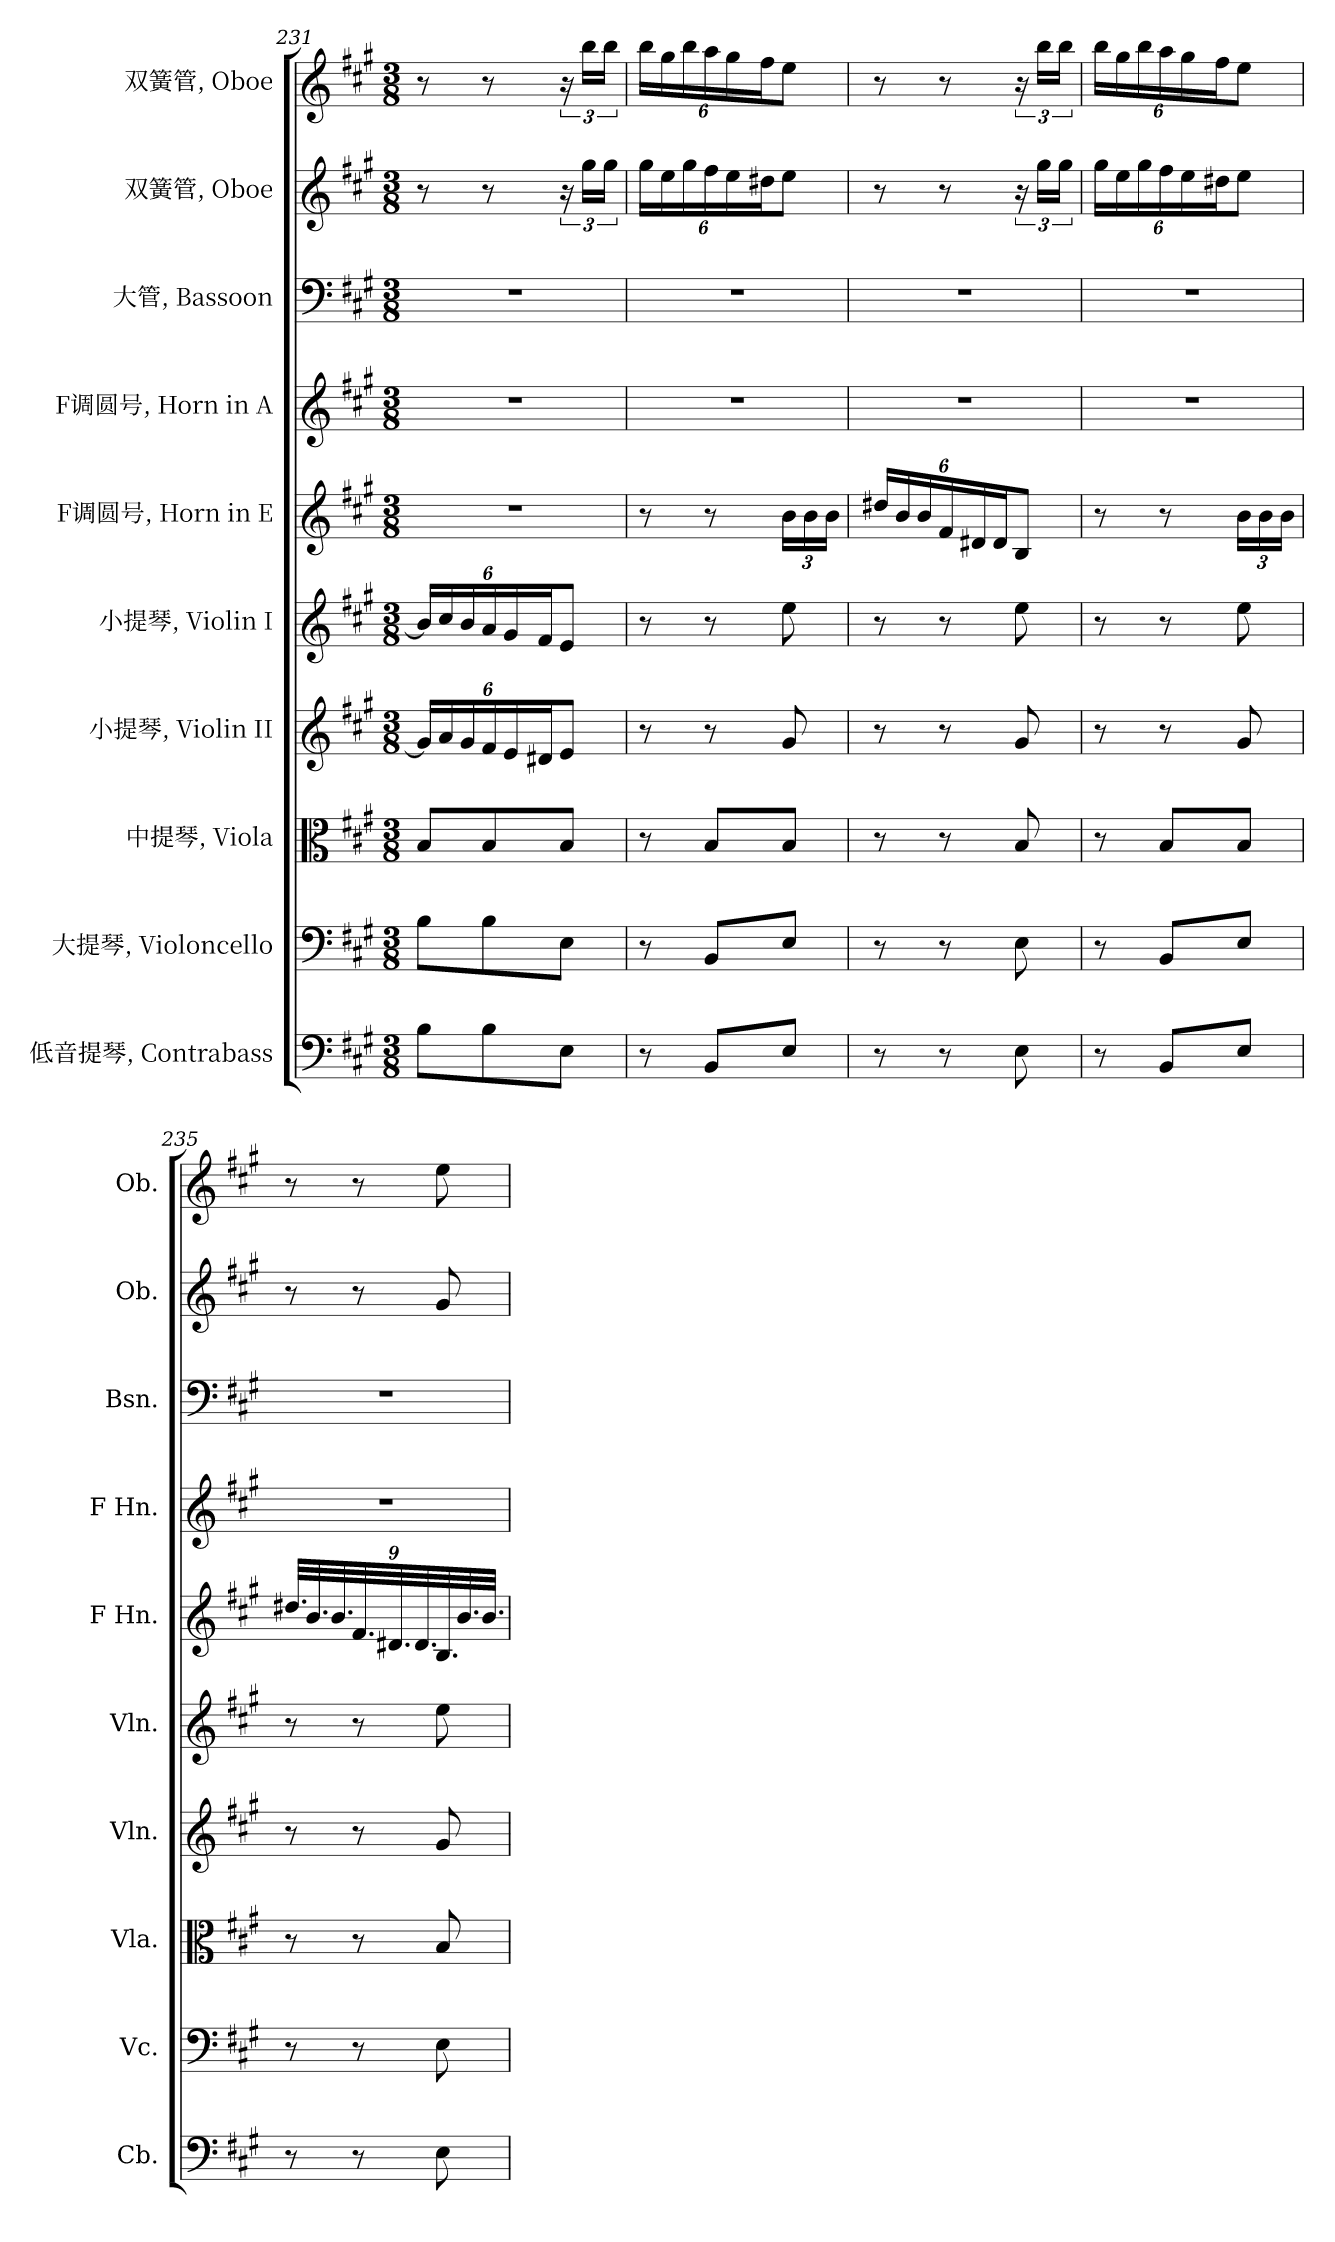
**kern	**kern	**kern	**kern	**kern	**kern	**kern	**kern	**kern	**kern
*part10	*part9	*part8	*part7	*part6	*part5	*part4	*part3	*part2	*part1
*staff10	*staff9	*staff8	*staff7	*staff6	*staff5	*staff4	*staff3	*staff2	*staff1
*I"低音提琴, Contrabass	*I"大提琴, Violoncello	*I"中提琴, Viola	*I"小提琴, Violin II	*I"小提琴, Violin I	*I"F调圆号, Horn in E	*I"F调圆号, Horn in A	*I"大管, Bassoon	*I"双簧管, Oboe	*I"双簧管, Oboe
*I'Cb.	*I'Vc.	*I'Vla.	*I'Vln.	*I'Vln.	*I'F Hn.	*I'F Hn.	*I'Bsn.	*I'Ob.	*I'Ob.
!!LO:PB:g=z
*clefF4	*clefF4	*clefC3	*clefG2	*clefG2	*clefG2	*clefG2	*clefF4	*clefG2	*clefG2
*ITrd7c12	*	*	*	*	*ITrd4c7	*ITrd4c7	*	*	*
*k[f#c#g#]	*k[f#c#g#]	*k[f#c#g#]	*k[f#c#g#]	*k[f#c#g#]	*k[f#c#]	*k[f#c#]	*k[f#c#g#]	*k[f#c#g#]	*k[f#c#g#]
*M3/8	*M3/8	*M3/8	*M3/8	*M3/8	*M3/8	*M3/8	*M3/8	*M3/8	*M3/8
*	*	*	*Xbrackettup	*Xbrackettup	*	*	*	*	*
=231	=231	=231	=231	=231	=231	=231	=231	=231	=231
8BB\L	8B\L	8B/L	24g#/LL]	24b/LL]	4.r	4.r	4.r	8r	8r
.	.	.	24a/	24cc#/	.	.	.	.	.
.	.	.	24g#/	24b/	.	.	.	.	.
8BB\	8B\	8B/	24f#/	24a/	.	.	.	8r	8r
.	.	.	24e/	24g#/	.	.	.	.	.
.	.	.	24d#X/J	24f#/J	.	.	.	.	.
8EE\J	8E\J	8B/J	8e/J	8e/J	.	.	.	24r	24r
.	.	.	.	.	.	.	.	24gg#\LL	24bb\LL
.	.	.	.	.	.	.	.	24gg#\JJ	24bb\JJ
=232	=232	=232	=232	=232	=232	=232	=232	=232	=232
*	*	*	*	*	*	*	*	*Xbrackettup	*Xbrackettup
8r	8r	8r	8r	8r	8r	4.r	4.r	24gg#\LL	24bb\LL
.	.	.	.	.	.	.	.	24ee\	24gg#\
.	.	.	.	.	.	.	.	24gg#\	24bb\
8BBB/L	8BB/L	8B/L	8r	8r	8r	.	.	24ff#\	24aa\
.	.	.	.	.	.	.	.	24ee\	24gg#\
.	.	.	.	.	.	.	.	24dd#X\J	24ff#\J
*	*	*	*	*	*Xbrackettup	*	*	*	*
8EE/J	8E/J	8B/J	8g#/	8ee\	24e\LL	.	.	8ee\J	8ee\J
.	.	.	.	.	24e\	.	.	.	.
.	.	.	.	.	24e\JJ	.	.	.	.
=233	=233	=233	=233	=233	=233	=233	=233	=233	=233
8r	8r	8r	8r	8r	24g#X/LL	4.r	4.r	8r	8r
.	.	.	.	.	24e/	.	.	.	.
.	.	.	.	.	24e/	.	.	.	.
8r	8r	8r	8r	8r	24B/	.	.	8r	8r
.	.	.	.	.	24G#X/	.	.	.	.
.	.	.	.	.	24G#/J	.	.	.	.
*	*	*	*	*	*	*	*	*brackettup	*brackettup
8EE\	8E\	8B/	8g#/	8ee\	8E/J	.	.	24r	24r
.	.	.	.	.	.	.	.	24gg#\LL	24bb\LL
.	.	.	.	.	.	.	.	24gg#\JJ	24bb\JJ
=234	=234	=234	=234	=234	=234	=234	=234	=234	=234
*	*	*	*	*	*	*	*	*Xbrackettup	*Xbrackettup
8r	8r	8r	8r	8r	8r	4.r	4.r	24gg#\LL	24bb\LL
.	.	.	.	.	.	.	.	24ee\	24gg#\
.	.	.	.	.	.	.	.	24gg#\	24bb\
8BBB/L	8BB/L	8B/L	8r	8r	8r	.	.	24ff#\	24aa\
.	.	.	.	.	.	.	.	24ee\	24gg#\
.	.	.	.	.	.	.	.	24dd#X\J	24ff#\J
8EE/J	8E/J	8B/J	8g#/	8ee\	24e\LL	.	.	8ee\J	8ee\J
.	.	.	.	.	24e\	.	.	.	.
.	.	.	.	.	24e\JJ	.	.	.	.
!!LO:PB:g=z
=235	=235	=235	=235	=235	=235	=235	=235	=235	=235
8r	8r	8r	8r	8r	36.g#X/LLL	4.r	4.r	8r	8r
.	.	.	.	.	36.e/	.	.	.	.
.	.	.	.	.	36.e/	.	.	.	.
8r	8r	8r	8r	8r	36.B/	.	.	8r	8r
.	.	.	.	.	36.G#X/	.	.	.	.
.	.	.	.	.	36.G#/	.	.	.	.
8EE\	8E\	8B/	8g#/	8ee\	36.E/	.	.	8g#/	8ee\
.	.	.	.	.	36.e/	.	.	.	.
.	.	.	.	.	36.e/JJJ	.	.	.	.
=	=	=	=	=	=	=	=	=	=
*-	*-	*-	*-	*-	*-	*-	*-	*-	*-
